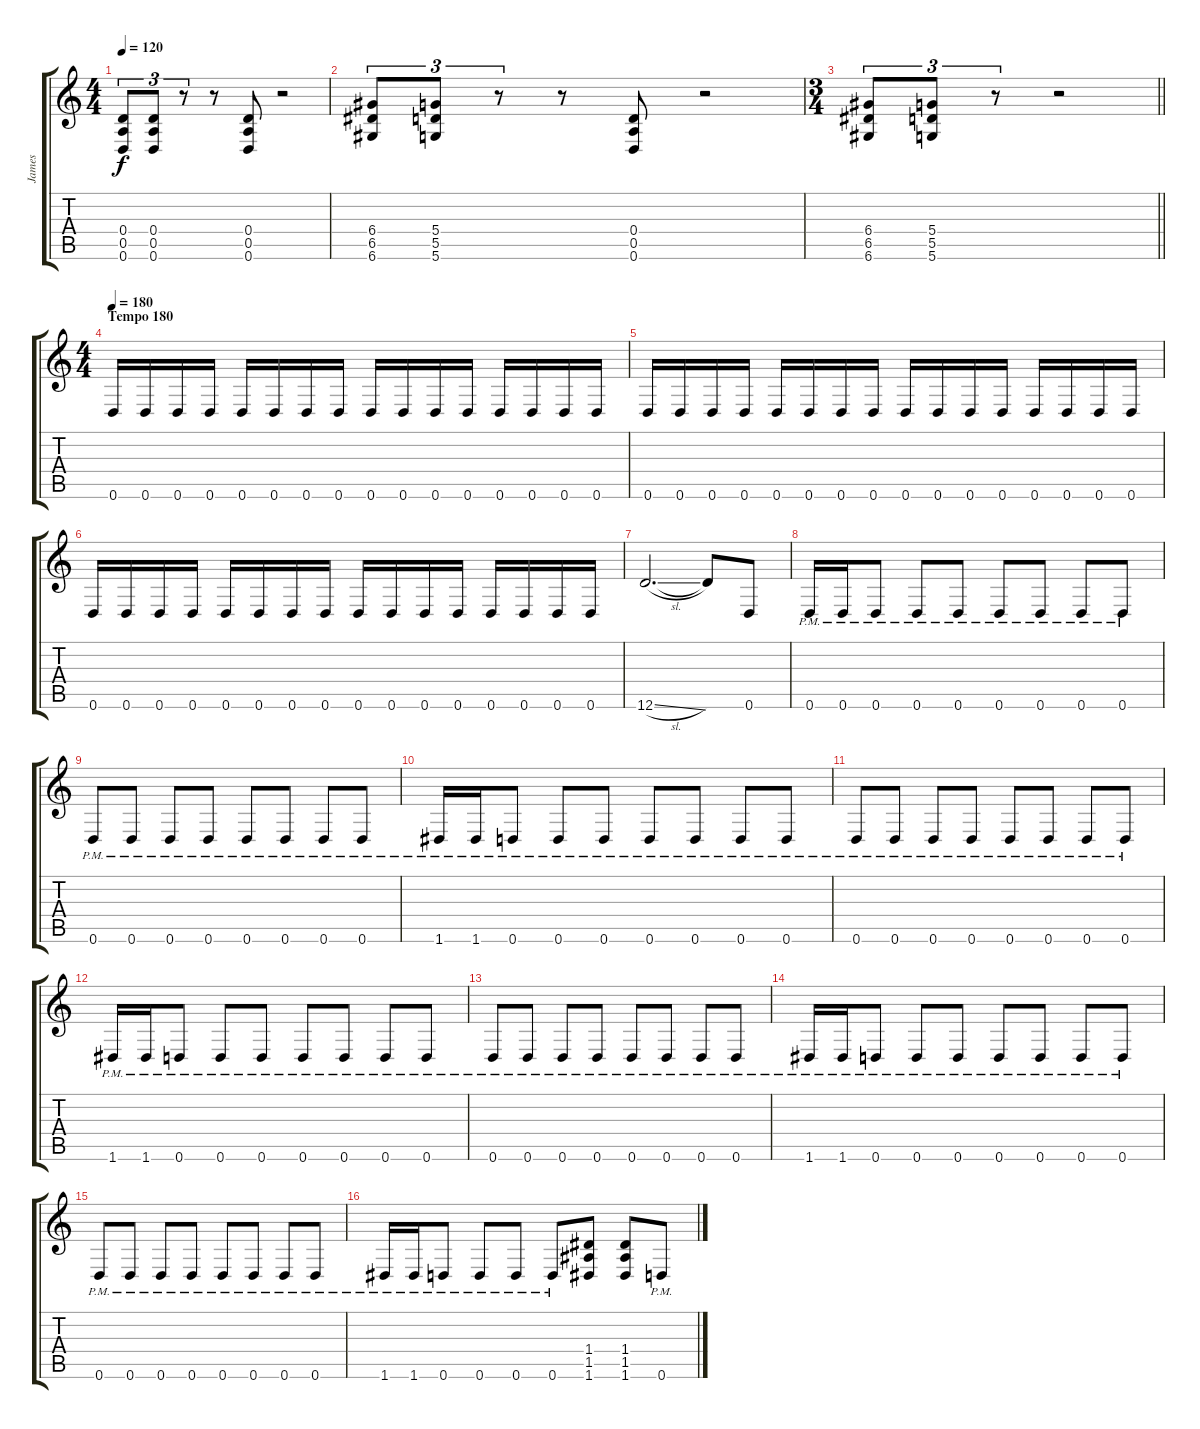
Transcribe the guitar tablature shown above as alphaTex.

\track ("James" "James") {instrument distortionguitar}
\staff {score tabs}
\tuning (E4 B3 G3 D3 A2 D2) {hide}
\ts (4 4)
\tempo 120
\clef g2
\ks c
(0.4 0.5 0.6).8{tu (3 2) dy f} (0.4 0.5 0.6).8{tu (3 2)} r.8{tu (3 2)} r.8 (0.4 0.5 0.6).8 r.2 |
(6.4 6.5 6.6).8{tu (3 2)} (5.4 5.5 5.6).8{tu (3 2)} r.8{tu (3 2)} r.8 (0.4 0.5 0.6).8 r.2 |
\ts (3 4)
\barLineRight lightlight
(6.4 6.5 6.6).8{tu (3 2)} (5.4 5.5 5.6).8{tu (3 2)} r.8{tu (3 2)} r.2 |
\ts (4 4)
\section ("" "Tempo 180")
\tempo 180
0.6.16 0.6.16 0.6.16 0.6.16 0.6.16 0.6.16 0.6.16 0.6.16 0.6.16 0.6.16 0.6.16 0.6.16 0.6.16 0.6.16 0.6.16 0.6.16 |
0.6.16 0.6.16 0.6.16 0.6.16 0.6.16 0.6.16 0.6.16 0.6.16 0.6.16 0.6.16 0.6.16 0.6.16 0.6.16 0.6.16 0.6.16 0.6.16 |
0.6.16 0.6.16 0.6.16 0.6.16 0.6.16 0.6.16 0.6.16 0.6.16 0.6.16 0.6.16 0.6.16 0.6.16 0.6.16 0.6.16 0.6.16 0.6.16 |
12.6{sl}.2{d} 12.6{t}.8 0.6.8 |
0.6{pm}.16 0.6{pm}.16 0.6{pm}.8 0.6{pm}.8 0.6{pm}.8 0.6{pm}.8 0.6{pm}.8 0.6{pm}.8 0.6{pm}.8 |
0.6{pm}.8 0.6{pm}.8 0.6{pm}.8 0.6{pm}.8 0.6{pm}.8 0.6{pm}.8 0.6{pm}.8 0.6{pm}.8 |
1.6{pm}.16 1.6{pm}.16 0.6{pm}.8 0.6{pm}.8 0.6{pm}.8 0.6{pm}.8 0.6{pm}.8 0.6{pm}.8 0.6{pm}.8 |
0.6{pm}.8 0.6{pm}.8 0.6{pm}.8 0.6{pm}.8 0.6{pm}.8 0.6{pm}.8 0.6{pm}.8 0.6{pm}.8 |
1.6{pm}.16 1.6{pm}.16 0.6{pm}.8 0.6{pm}.8 0.6{pm}.8 0.6{pm}.8 0.6{pm}.8 0.6{pm}.8 0.6{pm}.8 |
0.6{pm}.8 0.6{pm}.8 0.6{pm}.8 0.6{pm}.8 0.6{pm}.8 0.6{pm}.8 0.6{pm}.8 0.6{pm}.8 |
1.6{pm}.16 1.6{pm}.16 0.6{pm}.8 0.6{pm}.8 0.6{pm}.8 0.6{pm}.8 0.6{pm}.8 0.6{pm}.8 0.6{pm}.8 |
0.6{pm}.8 0.6{pm}.8 0.6{pm}.8 0.6{pm}.8 0.6{pm}.8 0.6{pm}.8 0.6{pm}.8 0.6{pm}.8 |
1.6{pm}.16 1.6{pm}.16 0.6{pm}.8 0.6{pm}.8 0.6{pm}.8 0.6{pm}.8 (1.4 1.5 1.6).8 (1.4 1.5 1.6).8 0.6{pm}.8
